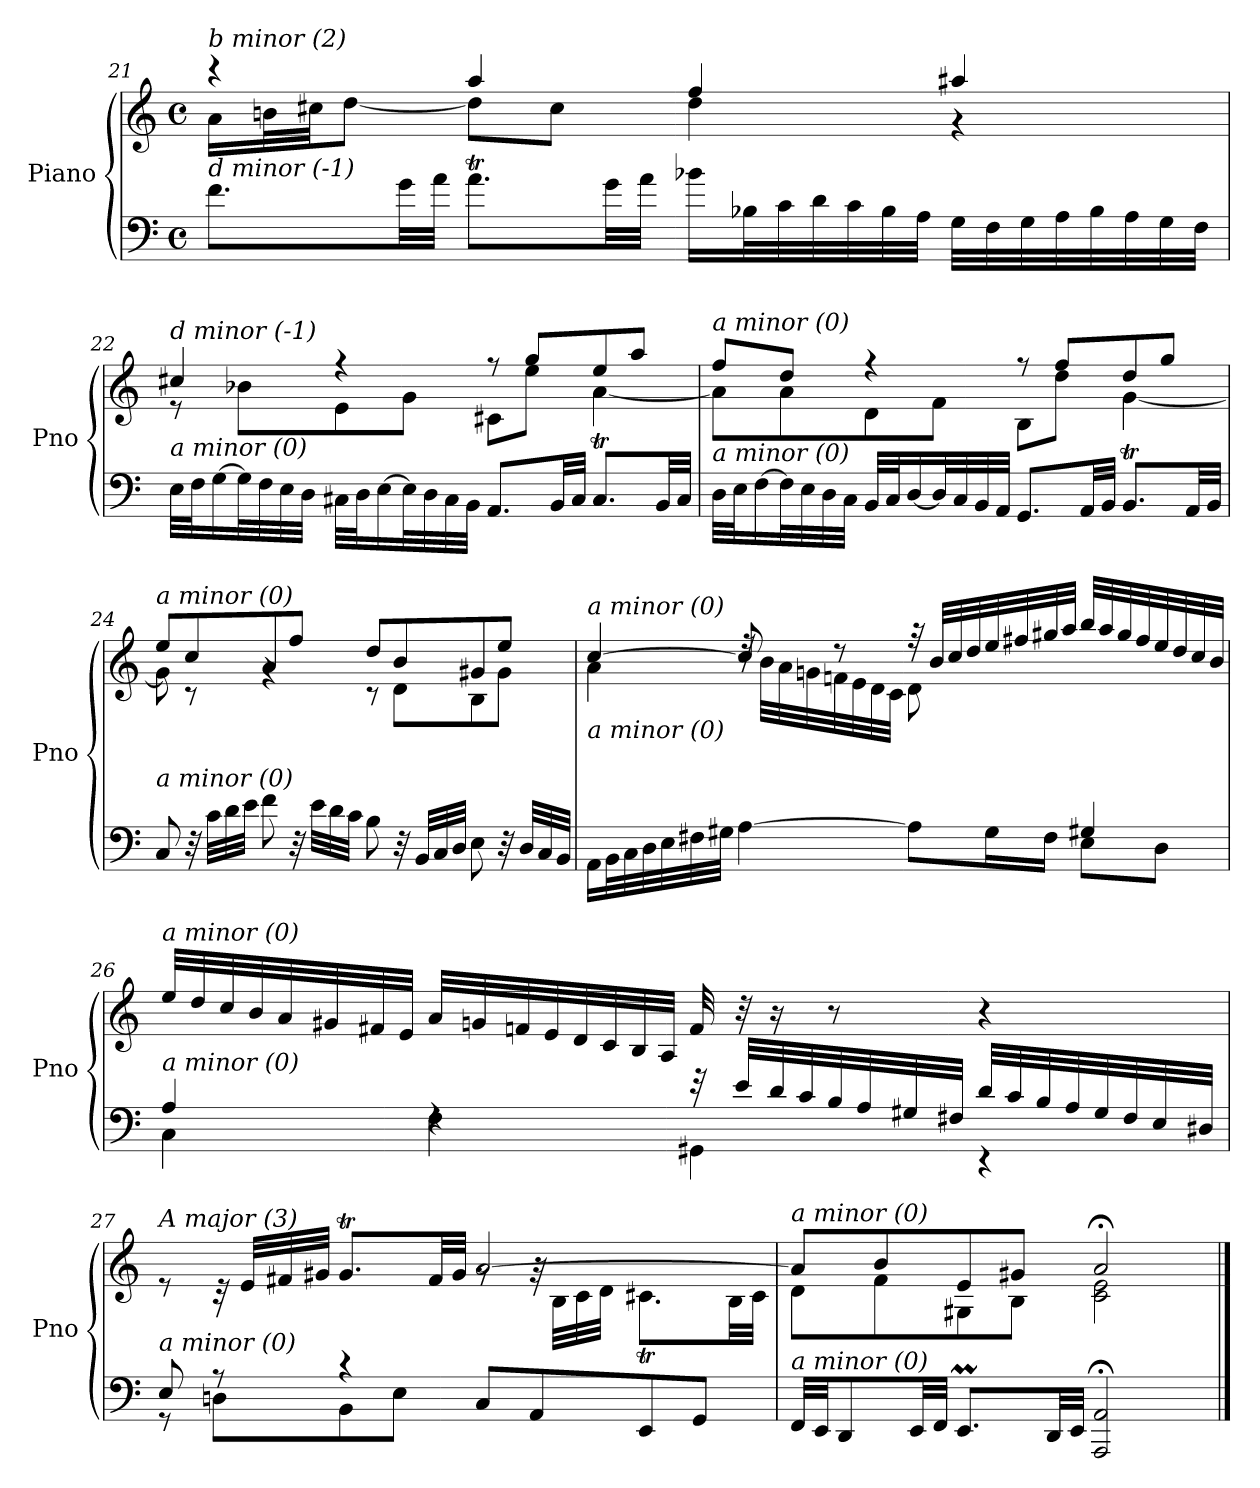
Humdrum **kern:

**kern	**kern
*part1	*part1
*staff2	*staff1
*I"Piano	*
*I'Pno	*
!!LO:LB:g=z
*clefF4	*clefG2
*k[]	*k[]
*M4/4	*M4/4
*met(c)	*met(c)
=21	=21
*	*^
!	!LO:TX:i:t=b minor (2)	!
!LO:TX:i:t=d minor (-1)	!	!
8.f\L	4r	16a\LL
.	.	32bn\L
.	.	32cc#X\JJ
.	.	[8dd\J
32g\LL	.	.
32a\JJJ	.	.
8.aT\L	4aa/	8dd\L]
.	.	8cc#\J
32g\LL	.	.
32a\JJJ	.	.
16b-X\LL	4ff/	4dd\
32B-X\L	.	.
32c\	.	.
32d\	.	.
32c\	.	.
32B-\	.	.
32A\JJJ	.	.
32G\LLL	4aa#Xi/	4r
32F\	.	.
32G\	.	.
32A\	.	.
32B-\	.	.
32A\	.	.
32G\	.	.
32F\JJJ	.	.
!!LO:PB:g=z	!!
=22	=22	=22
!	!LO:TX:i:t=d minor (-1)	!
!LO:TX:i:t=a minor (0)	!	!
32E\LLL	4cc#X/	8r
32F\J	.	.
[16G\	.	.
32G\L]	.	8b-X\L
32F\	.	.
32E\	.	.
32D\JJJ	.	.
32C#X\LLL	4r	8e\
32D\J	.	.
[16E\	.	.
32E\L]	.	8g\J
32D\	.	.
32C#\	.	.
32BB\JJJ	.	.
8.AA/L	8r	8c#X\L
.	8gg/L	8ee\J
32BB/LL	.	.
32C#/JJJ	.	.
8.C#t/L	8ee/	[4a\
.	8aa/J	.
32BB/LL	.	.
32C#/JJJ	.	.
=23	=23	=23
!	!LO:TX:i:t=a minor (0)	!
!LO:TX:i:t=a minor (0)	!	!
32D\LLL	8ff/L	8a\L]
32E\J	.	.
[16F\	.	.
32F\L]	8dd/J	8a\
32E\	.	.
32D\	.	.
32C\JJJ	.	.
32BB/LLL	4r	8d\
32C/J	.	.
[16D/	.	.
32D/L]	.	8f\J
32C/	.	.
32BB/	.	.
32AA/JJJ	.	.
8.GG/L	8r	8B\L
.	8ff/L	8dd\J
32AA/LL	.	.
32BB/JJJ	.	.
8.BBt/L	8dd/	[4g\
.	8gg/J	.
32AA/LL	.	.
32BB/JJJ	.	.
!!LO:LB:g=z	!!
=24	=24	=24
!	!LO:TX:i:t=a minor (0)	!
!LO:TX:i:t=a minor (0)	!	!
8C/	8ee/L	8g\]
32r	8cc/	8r
32c\LLL	.	.
32d\	.	.
32e\JJJ	.	.
8f\	8a/	4rg
32r	8ff/J	.
32e\LLL	.	.
32d\	.	.
32c\JJJ	.	.
8B\	8dd/L	8r
32r	8b/	8d\L
32BB/LLL	.	.
32C/	.	.
32D/JJJ	.	.
8E\	8g#X/	8B\
32r	8ee/J	8g#\J
32D/LLL	.	.
32C/	.	.
32BB/JJJ	.	.
!!LO:LB:g=z	!!
=25	=25	=25
*^	*	*
!	!	!LO:TX:i:t=a minor (0)	!
!LO:TX:i:t=a minor (0)	!	!	!
2ryy	16AA\LL	[4cc/	4a\
.	32BB\L	.	.
.	32C\	.	.
.	32D\	.	.
.	32E\	.	.
.	32F#X\	.	.
.	32G#X\JJJ	.	.
.	[4A\	8cc/]	32rdd
.	.	.	32b\LLL
.	.	.	32a\
.	.	.	32gn\
.	.	8r	32fn\
.	.	.	32e\
.	.	.	32d\
.	.	.	32c\JJJ
8ryy	8A\L]	32r	8d\L
.	.	32b/LLL	.
.	.	32cc/	.
.	.	32dd/	.
16B/L	16G#\L	32ee/	4.ryy
.	.	32ff#X/	.
16A/JJ	16F#\JJ	32gg#X/	.
.	.	32aa/JJJ	.
4G#X/	8E\L	32bb/LLL	.
.	.	32aa/	.
.	.	32gg#/	.
.	.	32ff#/	.
.	8D\J	32ee/	.
.	.	32dd/	.
.	.	32cc/	.
.	.	32b/JJJ	.
*	*	*v	*v
!!LO:LB:g=z
=26	=26	=26
!	!	!LO:TX:i:t=a minor (0)
!LO:TX:i:t=a minor (0)	!	!
4A/	4C\	32ee/LLL
.	.	32dd/
.	.	32cc/
.	.	32b/
.	.	32a/
.	.	32g#X/
.	.	32f#X/
.	.	32e/JJJ
4rF	4F\	32a/LLL
.	.	32gn/
.	.	32fn/
.	.	32e/
.	.	32d/
.	.	32c/
.	.	32B/
.	.	32A/JJJ
32r	4GG#X\	32f/
32e/LLL	.	32r
32d/	.	16r
32c/	.	.
32B/	.	8r
32A/	.	.
32G#X/	.	.
32F#X/JJJ	.	.
32d/LLL	4r	4r
32c/	.	.
32B/	.	.
32A/	.	.
32G#/	.	.
32F#/	.	.
32E/	.	.
32D#X/JJJ	.	.
!!LO:LB:g=z
=27	=27	=27
*	*^	*^
*	*	*	*	*^
!	!	!	!LO:TX:i:t=A major (3)	!	!
!LO:TX:i:t=a minor (0)	!	!	!	!	!
2ryy	8E/	8r	8re	2ryy	2ryy
.	8r	8Dn\L	32rc	.	.
.	.	.	32e/LLL	.	.
.	.	.	32f#X/	.	.
.	.	.	32g#X/JJJ	.	.
.	4r	8BB\	8.g#t/L	.	.
.	.	8E\J	.	.	.
.	.	.	32f#/LL	.	.
.	.	.	32g#/JJJ	.	.
2ryy	8C/L	2ryy	[2a/	8rg	2ryy
.	8AA/	.	.	32rg	.
.	.	.	.	32B\LLL	.
.	.	.	.	32c\	.
.	.	.	.	32d\JJJ	.
.	8EE/	.	.	8.c#Xt\L	.
.	8GG/J	.	.	.	.
.	.	.	.	32B\LL	.
.	.	.	.	32c#\JJJ	.
*v	*v	*v	*	*	*
*	*	*v	*v
=28	=28	=28
!	!LO:TX:i:t=a minor (0)	!
!LO:TX:i:t=a minor (0)	!	!
32FF/LLL	8a/L]	8d\L
32EE/JJ	.	.
8DD/	.	.
.	8b/	8f\
32EE/LL	.	.
32FF/JJJ	.	.
8.EEm/L	8e/	8G#X\
.	8g#X/J	8B\J
32DD/LL	.	.
32EE/JJJ	.	.
2AAA/; 2AA/;	2a;</	2c\ 2e\
*	*v	*v
==	==
*-	*-
